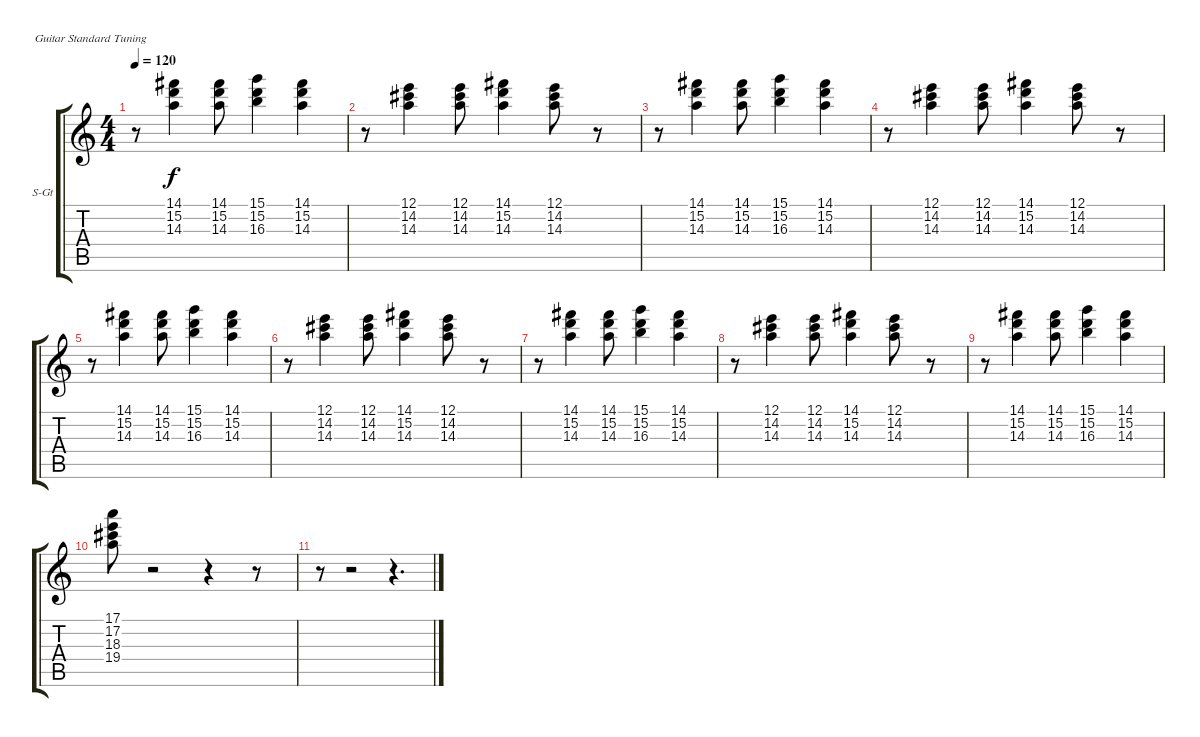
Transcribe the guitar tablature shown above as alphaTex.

\bracketExtendMode groupsimilarinstruments
\firstSystemTrackNameOrientation horizontal
\otherSystemsTrackNameOrientation horizontal
\track ("Piano" "S-Gt") {instrument acousticgrandpiano}
\staff {score tabs}
\tuning (E4 B3 G3 D3 A2 E2)
\displaytranspose 12
\ts (4 4)
\tempo 120
\clef g2
\ks c
r.8{dy f} (14.1 15.2 14.3).4 (14.1 15.2 14.3).8 (15.1 15.2 16.3).4 (14.1 15.2 14.3).4 |
r.8 (12.1 14.2 14.3).4 (12.1 14.2 14.3).8 (14.1 15.2 14.3).4 (12.1 14.2 14.3).8 r.8 |
r.8 (14.1 15.2 14.3).4 (14.1 15.2 14.3).8 (15.1 15.2 16.3).4 (14.1 15.2 14.3).4 |
r.8 (12.1 14.2 14.3).4 (12.1 14.2 14.3).8 (14.1 15.2 14.3).4 (12.1 14.2 14.3).8 r.8 |
r.8 (14.1 15.2 14.3).4 (14.1 15.2 14.3).8 (15.1 15.2 16.3).4 (14.1 15.2 14.3).4 |
r.8 (12.1 14.2 14.3).4 (12.1 14.2 14.3).8 (14.1 15.2 14.3).4 (12.1 14.2 14.3).8 r.8 |
r.8 (14.1 15.2 14.3).4 (14.1 15.2 14.3).8 (15.1 15.2 16.3).4 (14.1 15.2 14.3).4 |
r.8 (12.1 14.2 14.3).4 (12.1 14.2 14.3).8 (14.1 15.2 14.3).4 (12.1 14.2 14.3).8 r.8 |
r.8 (14.1 15.2 14.3).4 (14.1 15.2 14.3).8 (15.1 15.2 16.3).4 (14.1 15.2 14.3).4 |
(17.1 17.2 18.3 19.4).8 r.2 r.4 r.8 |
r.8 r.2 r.4{d}
